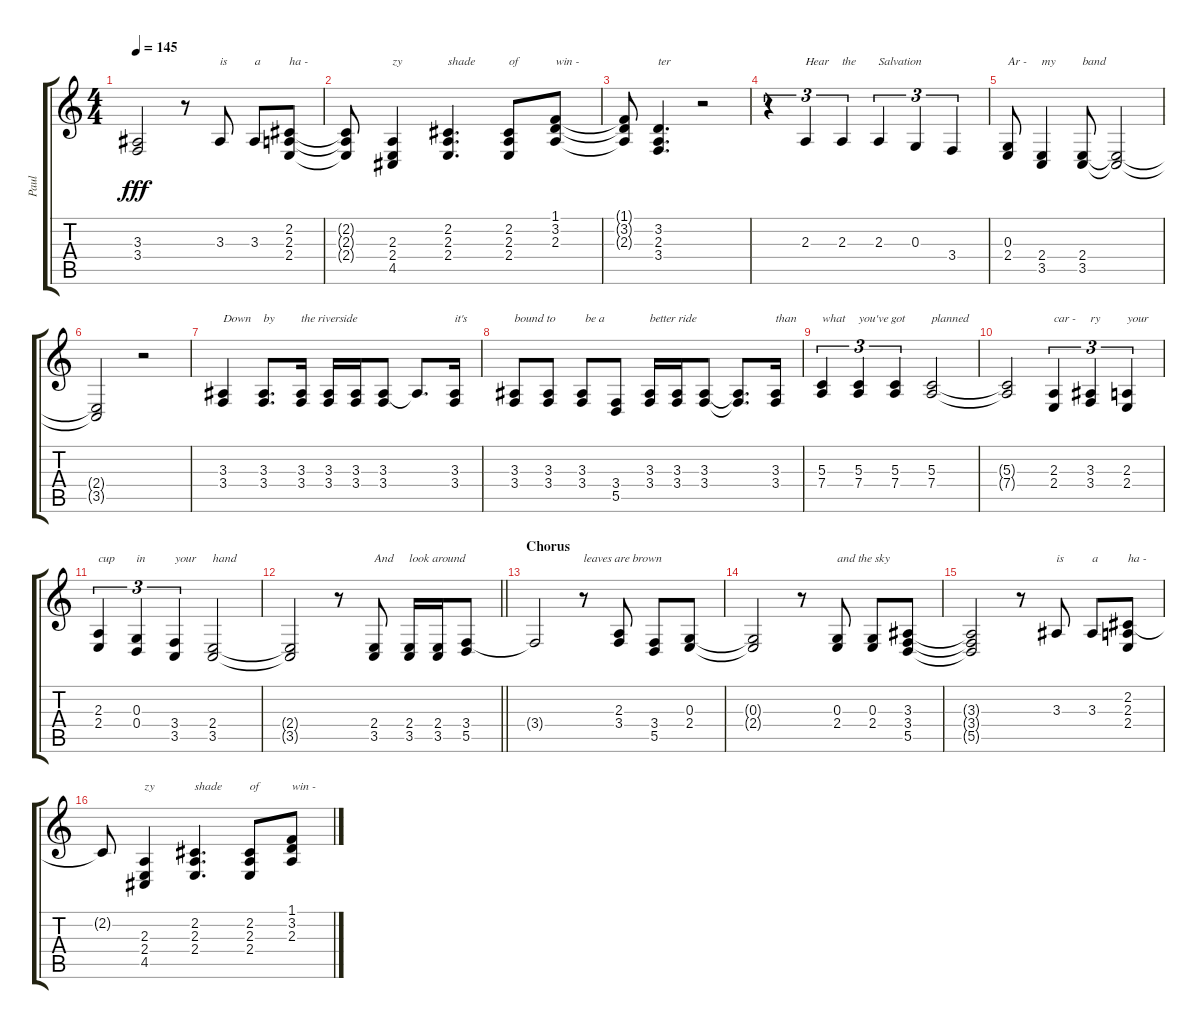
\track ("Paul" "Paul") {instrument acousticgrandpiano}
\staff {score tabs}
\tuning (E4 B3 G3 D3 A2 E2) {hide}
\ts (4 4)
\tempo 145
\clef g2
\ks c
(3.3{t} 3.4{t}).2{dy fff} r.8 3.3.8{txt "is"} 3.3.8{txt "a"} (2.2 2.3 2.4).8{txt "ha -"} |
(2.2{t} 2.3{t} 2.4{t}).8 (2.3 2.4 4.5).4{txt "zy"} (2.2 2.3 2.4).4{d txt "shade"} (2.2 2.3 2.4).8{txt "of"} (1.1 3.2 2.3).8{txt "win -"} |
(1.1{t} 3.2{t} 2.3{t}).8 (3.2 2.3 3.4).4{d txt "ter"} r.2 |
r.4{tu (3 2)} 2.3.4{tu (3 2) txt "Hear"} 2.3.4{tu (3 2) txt "the"} 2.3.4{tu (3 2) txt "Salvation"} 0.3.4{tu (3 2)} 3.4.4{tu (3 2)} |
(0.3 2.4).8{txt "Ar -"} (2.4 3.5).4{txt "my"} (2.4 3.5).8{txt "band"} (2.4{t} 3.5{t}).2 |
(2.4{t} 3.5{t}).2 r.2 |
(3.3 3.4).4{txt "Down"} (3.3 3.4).8{d txt "by"} (3.3 3.4).16{txt "the riverside"} (3.3 3.4).16 (3.3 3.4).16 (3.3 3.4).8 3.3{t}.8{d} (3.3 3.4).16{txt "it's"} |
(3.3 3.4).8{txt "bound to"} (3.3 3.4).8 (3.3 3.4).8{txt " be a"} (3.4 5.5).8 (3.3 3.4).16{txt "better ride"} (3.3 3.4).16 (3.3 3.4).8 (3.3{t} 3.4{t}).8{d} (3.3 3.4).16{txt "than"} |
(5.3 7.4).4{tu (3 2) txt "what"} (5.3 7.4).4{tu (3 2) txt "you've got"} (5.3 7.4).4{tu (3 2)} (5.3 7.4).2{txt "planned"} |
(5.3{t} 7.4{t}).2 (2.3 2.4).4{tu (3 2) txt "car -"} (3.3 3.4).4{tu (3 2) txt "ry"} (2.3 2.4).4{tu (3 2) txt "your"} |
(2.3 2.4).4{tu (3 2) txt "cup"} (0.3 0.4).4{tu (3 2) txt "in"} (3.4 3.5).4{tu (3 2) txt "your"} (2.4 3.5).2{txt "hand"} |
\barLineRight lightlight
(2.4{t} 3.5{t}).2 r.8 (2.4 3.5).8{txt "And"} (2.4 3.5).16{txt "look around"} (2.4 3.5).16 (3.4 5.5).8 |
\section ("" "Chorus")
3.4{t}.2 r.8{txt "leaves are brown"} (2.3 3.4).8{txt " "} (3.4 5.5).8 (0.3 2.4).8 |
(0.3{t} 2.4{t}).2 r.8 (0.3 2.4).8{txt "and the sky"} (0.3 2.4).8 (3.3 3.4 5.5).8 |
(3.3{t} 3.4{t} 5.5{t}).2 r.8 3.3.8{txt "is"} 3.3.8{txt "a"} (2.2 2.3 2.4).8{txt "ha -"} |
2.2{t}.8 (2.3 2.4 4.5).4{txt "zy"} (2.2 2.3 2.4).4{d txt "shade"} (2.2 2.3 2.4).8{txt "of"} (1.1 3.2 2.3).8{txt "win -"}
